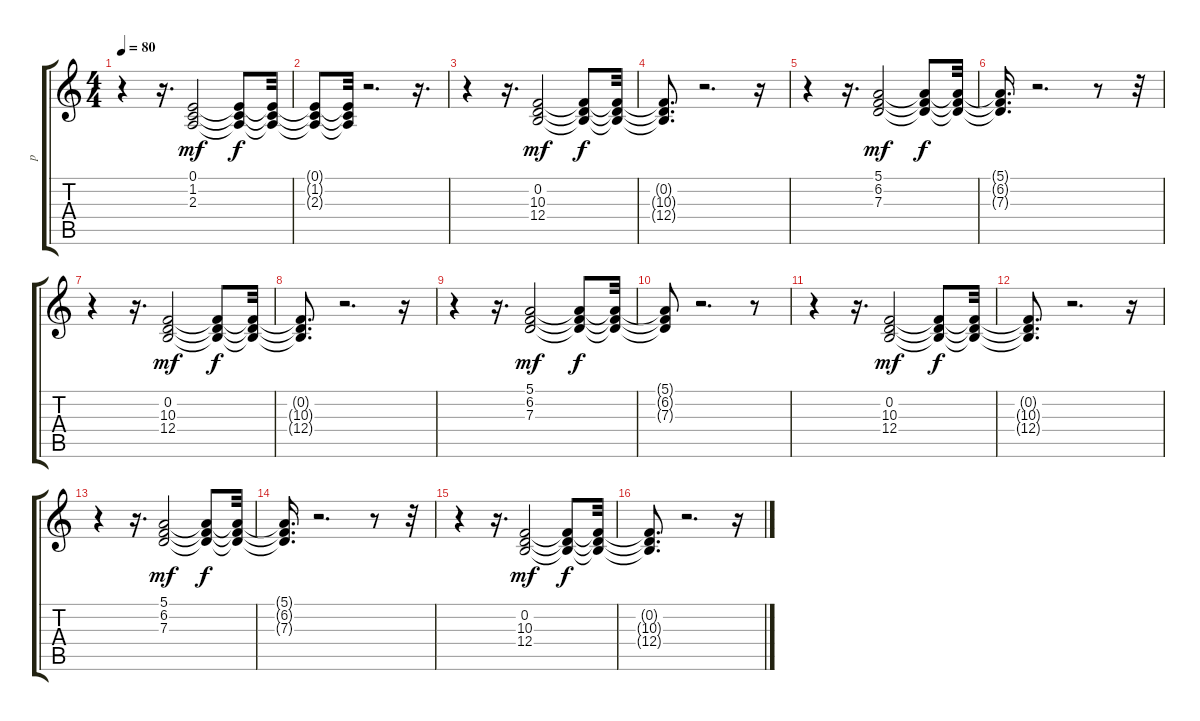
\track ("p       " "p       ") {instrument pad6metallic}
\staff {score tabs}
\tuning (E4 B3 G3 D3 A2 E2) {hide}
\ts (4 4)
\tempo 80
\clef g2
\ks c
r.4{dy f} r.16{d} (0.1 1.2 2.3).2{dy mf} (0.1{t} 1.2{t} 2.3{t}).8{dy f} (0.1{t} 1.2{t} 2.3{t}).32 |
(0.1{t} 1.2{t} 2.3{t}).8 (0.1{t} 1.2{t} 2.3{t}).32 r.2{d} r.16{d} |
r.4 r.16{d} (0.2 10.3 12.4).2{dy mf} (0.2{t} 10.3{t} 12.4{t}).8{dy f} (0.2{t} 10.3{t} 12.4{t}).32 |
(0.2{t} 10.3{t} 12.4{t}).8{d} r.2{d} r.16 |
r.4 r.16{d} (5.1 6.2 7.3).2{dy mf} (5.1{t} 6.2{t} 7.3{t}).8{dy f} (5.1{t} 6.2{t} 7.3{t}).32 |
(5.1{t} 6.2{t} 7.3{t}).16{d} r.2{d} r.8 r.32 |
r.4 r.16{d} (0.2 10.3 12.4).2{dy mf} (0.2{t} 10.3{t} 12.4{t}).8{dy f} (0.2{t} 10.3{t} 12.4{t}).32 |
(0.2{t} 10.3{t} 12.4{t}).8{d} r.2{d} r.16 |
r.4 r.16{d} (5.1 6.2 7.3).2{dy mf} (5.1{t} 6.2{t} 7.3{t}).8{dy f} (5.1{t} 6.2{t} 7.3{t}).32 |
(5.1{t} 6.2{t} 7.3{t}).8 r.2{d} r.8 |
r.4 r.16{d} (0.2 10.3 12.4).2{dy mf} (0.2{t} 10.3{t} 12.4{t}).8{dy f} (0.2{t} 10.3{t} 12.4{t}).32 |
(0.2{t} 10.3{t} 12.4{t}).8{d} r.2{d} r.16 |
r.4 r.16{d} (5.1 6.2 7.3).2{dy mf} (5.1{t} 6.2{t} 7.3{t}).8{dy f} (5.1{t} 6.2{t} 7.3{t}).32 |
(5.1{t} 6.2{t} 7.3{t}).16{d} r.2{d} r.8 r.32 |
r.4 r.16{d} (0.2 10.3 12.4).2{dy mf} (0.2{t} 10.3{t} 12.4{t}).8{dy f} (0.2{t} 10.3{t} 12.4{t}).32 |
(0.2{t} 10.3{t} 12.4{t}).8{d} r.2{d} r.16
